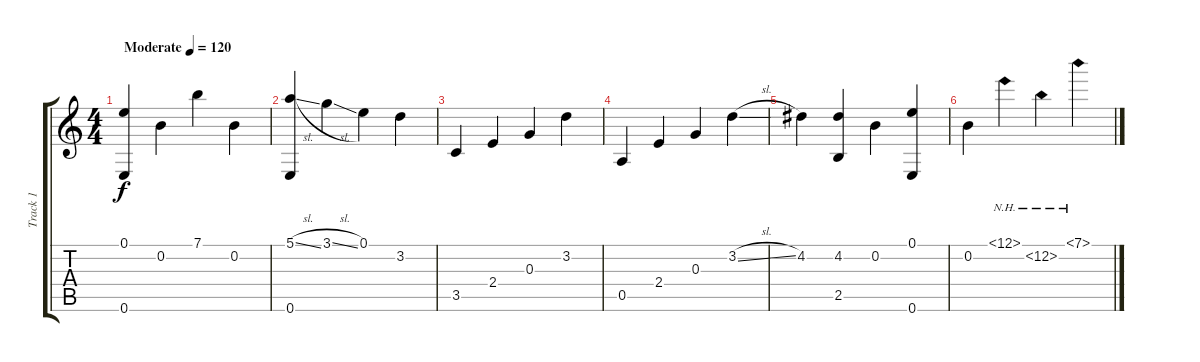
\track ("Track 1" "Track 1") {instrument acousticguitarsteel}
\staff {score tabs}
\tuning (E4 B3 G3 D3 A2 E2) {hide}
\ts (4 4)
\tempo (120 "Moderate")
\clef g2
\ks c
(0.1 0.6).4{dy f instrument acousticguitarsteel} 0.2.4 7.1.4 0.2.4 |
(5.1{sl} 0.6).4 3.1{sl}.4 0.1.4 3.2.4 |
3.5.4 2.4.4 0.3.4 3.2.4 |
0.5.4 2.4.4 0.3.4 3.2{sl}.4 |
4.2.4 (4.2 2.5).4 0.2.4 (0.1 0.6).4 |
0.2.4 12.1{nh}.4 12.2{nh}.4 7.1{nh}.4
